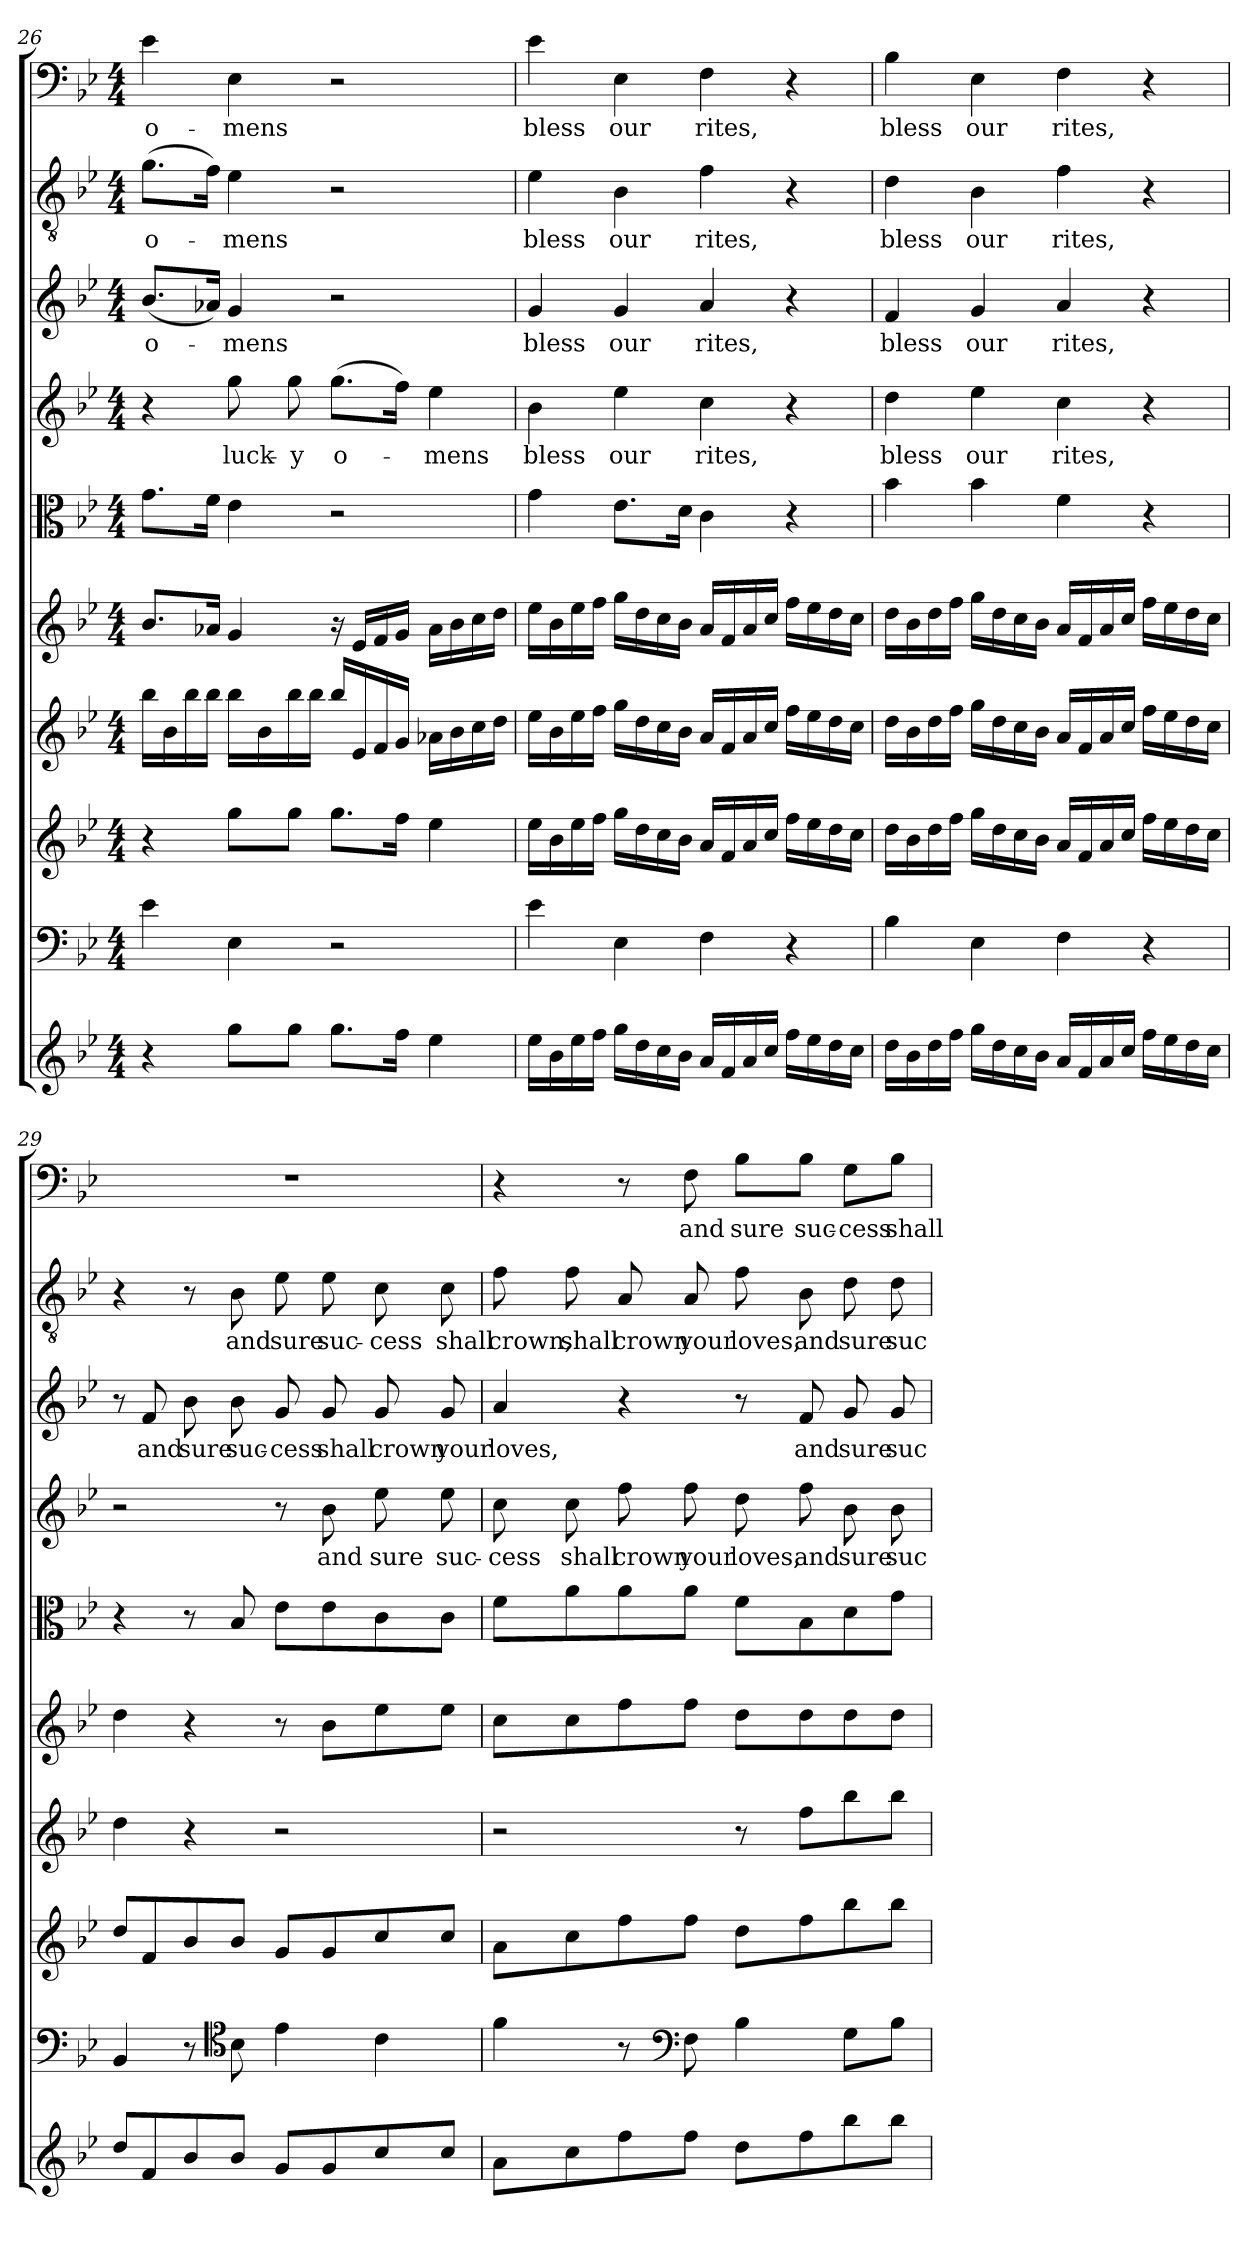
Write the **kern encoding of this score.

**kern	**kern	**kern	**kern	**kern	**kern	**kern	**text	**kern	**text	**kern	**text	**kern	**text
*part10	*part9	*part8	*part7	*part6	*part5	*part4	*part4	*part3	*part3	*part2	*part2	*part1	*part1
*staff10	*staff9	*staff8	*staff7	*staff6	*staff5	*staff4	*staff4	*staff3	*staff3	*staff2	*staff2	*staff1	*staff1
*clefG2	*clefF4	*clefG2	*clefG2	*clefG2	*clefC3	*clefG2	*	*clefG2	*	*clefGv2	*	*clefF4	*
*k[b-e-]	*k[b-e-]	*k[b-e-]	*k[b-e-]	*k[b-e-]	*k[b-e-]	*k[b-e-]	*	*k[b-e-]	*	*k[b-e-]	*	*k[b-e-]	*
*B-:	*B-:	*B-:	*B-:	*B-:	*B-:	*B-:	*	*B-:	*	*B-:	*	*B-:	*
*M4/4	*M4/4	*M4/4	*M4/4	*M4/4	*M4/4	*M4/4	*	*M4/4	*	*M4/4	*	*M4/4	*
=26	=26	=26	=26	=26	=26	=26	=26	=26	=26	=26	=26	=26	=26
4r	4e-\	4r	16bb-\LL	8.b-/L	8.g\L	4r	.	(8.b-/L	o-	(8.g\L	o-	4e-\	o-
.	.	.	16b-\	.	.	.	.	.	.	.	.	.	.
.	.	.	16bb-\	.	.	.	.	.	.	.	.	.	.
.	.	.	16bb-\JJ	16a-X/Jk	16f\Jk	.	.	16a-X/Jk)	.	16f\Jk)	.	.	.
8gg\L	4E-\	8gg\L	16bb-\LL	4g/	4e-\	8gg\	luck-	4g/	-mens	4e-\	-mens	4E-\	-mens
.	.	.	16b-\	.	.	.	.	.	.	.	.	.	.
8gg\J	.	8gg\J	16bb-\	.	.	8gg\	-y	.	.	.	.	.	.
.	.	.	16bb-\JJ	.	.	.	.	.	.	.	.	.	.
8.gg\L	2r	8.gg\L	16bb-\LL	16r	2r	(8.gg\L	o-	2r	.	2r	.	2r	.
.	.	.	16e-/	16e-/LL	.	.	.	.	.	.	.	.	.
.	.	.	16f/	16f/	.	.	.	.	.	.	.	.	.
16ff\Jk	.	16ff\Jk	16g/JJ	16g/JJ	.	16ff\Jk)	.	.	.	.	.	.	.
4ee-\	.	4ee-\	16a-X\LL	16a-\LL	.	4ee-\	-mens	.	.	.	.	.	.
.	.	.	16b-\	16b-\	.	.	.	.	.	.	.	.	.
.	.	.	16cc\	16cc\	.	.	.	.	.	.	.	.	.
.	.	.	16dd\JJ	16dd\JJ	.	.	.	.	.	.	.	.	.
=27	=27	=27	=27	=27	=27	=27	=27	=27	=27	=27	=27	=27	=27
16ee-\LL	4e-\	16ee-\LL	16ee-\LL	16ee-\LL	4g\	4b-\	bless	4g/	bless	4e-\	bless	4e-\	bless
16b-\	.	16b-\	16b-\	16b-\	.	.	.	.	.	.	.	.	.
16ee-\	.	16ee-\	16ee-\	16ee-\	.	.	.	.	.	.	.	.	.
16ff\JJ	.	16ff\JJ	16ff\JJ	16ff\JJ	.	.	.	.	.	.	.	.	.
16gg\LL	4E-\	16gg\LL	16gg\LL	16gg\LL	8.e-\L	4ee-\	our	4g/	our	4B-\	our	4E-\	our
16dd\	.	16dd\	16dd\	16dd\	.	.	.	.	.	.	.	.	.
16cc\	.	16cc\	16cc\	16cc\	.	.	.	.	.	.	.	.	.
16b-\JJ	.	16b-\JJ	16b-\JJ	16b-\JJ	16d\Jk	.	.	.	.	.	.	.	.
16a/LL	4F\	16a/LL	16a/LL	16a/LL	4c\	4cc\	rites,	4a/	rites,	4f\	rites,	4F\	rites,
16f/	.	16f/	16f/	16f/	.	.	.	.	.	.	.	.	.
16a/	.	16a/	16a/	16a/	.	.	.	.	.	.	.	.	.
16cc/JJ	.	16cc/JJ	16cc/JJ	16cc/JJ	.	.	.	.	.	.	.	.	.
16ff\LL	4r	16ff\LL	16ff\LL	16ff\LL	4r	4r	.	4r	.	4r	.	4r	.
16ee-\	.	16ee-\	16ee-\	16ee-\	.	.	.	.	.	.	.	.	.
16dd\	.	16dd\	16dd\	16dd\	.	.	.	.	.	.	.	.	.
16cc\JJ	.	16cc\JJ	16cc\JJ	16cc\JJ	.	.	.	.	.	.	.	.	.
=28	=28	=28	=28	=28	=28	=28	=28	=28	=28	=28	=28	=28	=28
16dd\LL	4B-\	16dd\LL	16dd\LL	16dd\LL	4b-\	4dd\	bless	4f/	bless	4d\	bless	4B-\	bless
16b-\	.	16b-\	16b-\	16b-\	.	.	.	.	.	.	.	.	.
16dd\	.	16dd\	16dd\	16dd\	.	.	.	.	.	.	.	.	.
16ff\JJ	.	16ff\JJ	16ff\JJ	16ff\JJ	.	.	.	.	.	.	.	.	.
16gg\LL	4E-\	16gg\LL	16gg\LL	16gg\LL	4b-\	4ee-\	our	4g/	our	4B-\	our	4E-\	our
16dd\	.	16dd\	16dd\	16dd\	.	.	.	.	.	.	.	.	.
16cc\	.	16cc\	16cc\	16cc\	.	.	.	.	.	.	.	.	.
16b-\JJ	.	16b-\JJ	16b-\JJ	16b-\JJ	.	.	.	.	.	.	.	.	.
16a/LL	4F\	16a/LL	16a/LL	16a/LL	4f\	4cc\	rites,	4a/	rites,	4f\	rites,	4F\	rites,
16f/	.	16f/	16f/	16f/	.	.	.	.	.	.	.	.	.
16a/	.	16a/	16a/	16a/	.	.	.	.	.	.	.	.	.
16cc/JJ	.	16cc/JJ	16cc/JJ	16cc/JJ	.	.	.	.	.	.	.	.	.
16ff\LL	4r	16ff\LL	16ff\LL	16ff\LL	4r	4r	.	4r	.	4r	.	4r	.
16ee-\	.	16ee-\	16ee-\	16ee-\	.	.	.	.	.	.	.	.	.
16dd\	.	16dd\	16dd\	16dd\	.	.	.	.	.	.	.	.	.
16cc\JJ	.	16cc\JJ	16cc\JJ	16cc\JJ	.	.	.	.	.	.	.	.	.
=29	=29	=29	=29	=29	=29	=29	=29	=29	=29	=29	=29	=29	=29
8dd/L	4BB-/	8dd/L	4dd\	4dd\	4r	2r	.	8r	.	4r	.	1r	.
8f/	.	8f/	.	.	.	.	.	8f/	and	.	.	.	.
8b-/	8r	8b-/	4r	4r	8r	.	.	8b-\	sure	8r	.	.	.
*	*clefC4	*	*	*	*	*	*	*	*	*	*	*	*
8b-/J	8B-\	8b-/J	.	.	8B-/	.	.	8b-\	suc-	8B-\	and	.	.
8g/L	4e-\	8g/L	2r	8r	8e-\L	8r	.	8g/	-cess	8e-\	sure	.	.
8g/	.	8g/	.	8b-\L	8e-\	8b-\	and	8g/	shall	8e-\	suc-	.	.
8cc/	4c\	8cc/	.	8ee-\	8c\	8ee-\	sure	8g/	crown	8c\	-cess	.	.
8cc/J	.	8cc/J	.	8ee-\J	8c\J	8ee-\	suc-	8g/	your	8c\	shall	.	.
=30	=30	=30	=30	=30	=30	=30	=30	=30	=30	=30	=30	=30	=30
8a\L	4f\	8a\L	2r	8cc\L	8f\L	8cc\	-cess	4a/	loves,	8f\	crown,	4r	.
8cc\	.	8cc\	.	8cc\	8a\	8cc\	shall	.	.	8f\	shall	.	.
8ff\	8r	8ff\	.	8ff\	8a\	8ff\	crown	4r	.	8A/	crown	8r	.
*	*clefF4	*	*	*	*	*	*	*	*	*	*	*	*
8ff\J	8F\	8ff\J	.	8ff\J	8a\J	8ff\	your	.	.	8A/	your	8F\	and
8dd\L	4B-\	8dd\L	8r	8dd\L	8f\L	8dd\	loves,	8r	.	8f\	loves,	8B-\L	sure
8ff\	.	8ff\	8ff\L	8dd\	8B-\	8ff\	and	8f/	and	8B-\	and	8B-\J	suc-
8bb-\	8G\L	8bb-\	8bb-\	8dd\	8d\	8b-\	sure	8g/	sure	8d\	sure	8G\L	-cess
8bb-\J	8B-\J	8bb-\J	8bb-\J	8dd\J	8g\J	8b-\	suc-	8g/	suc-	8d\	suc-	8B-\J	shall
=	=	=	=	=	=	=	=	=	=	=	=	=	=
*-	*-	*-	*-	*-	*-	*-	*-	*-	*-	*-	*-	*-	*-
